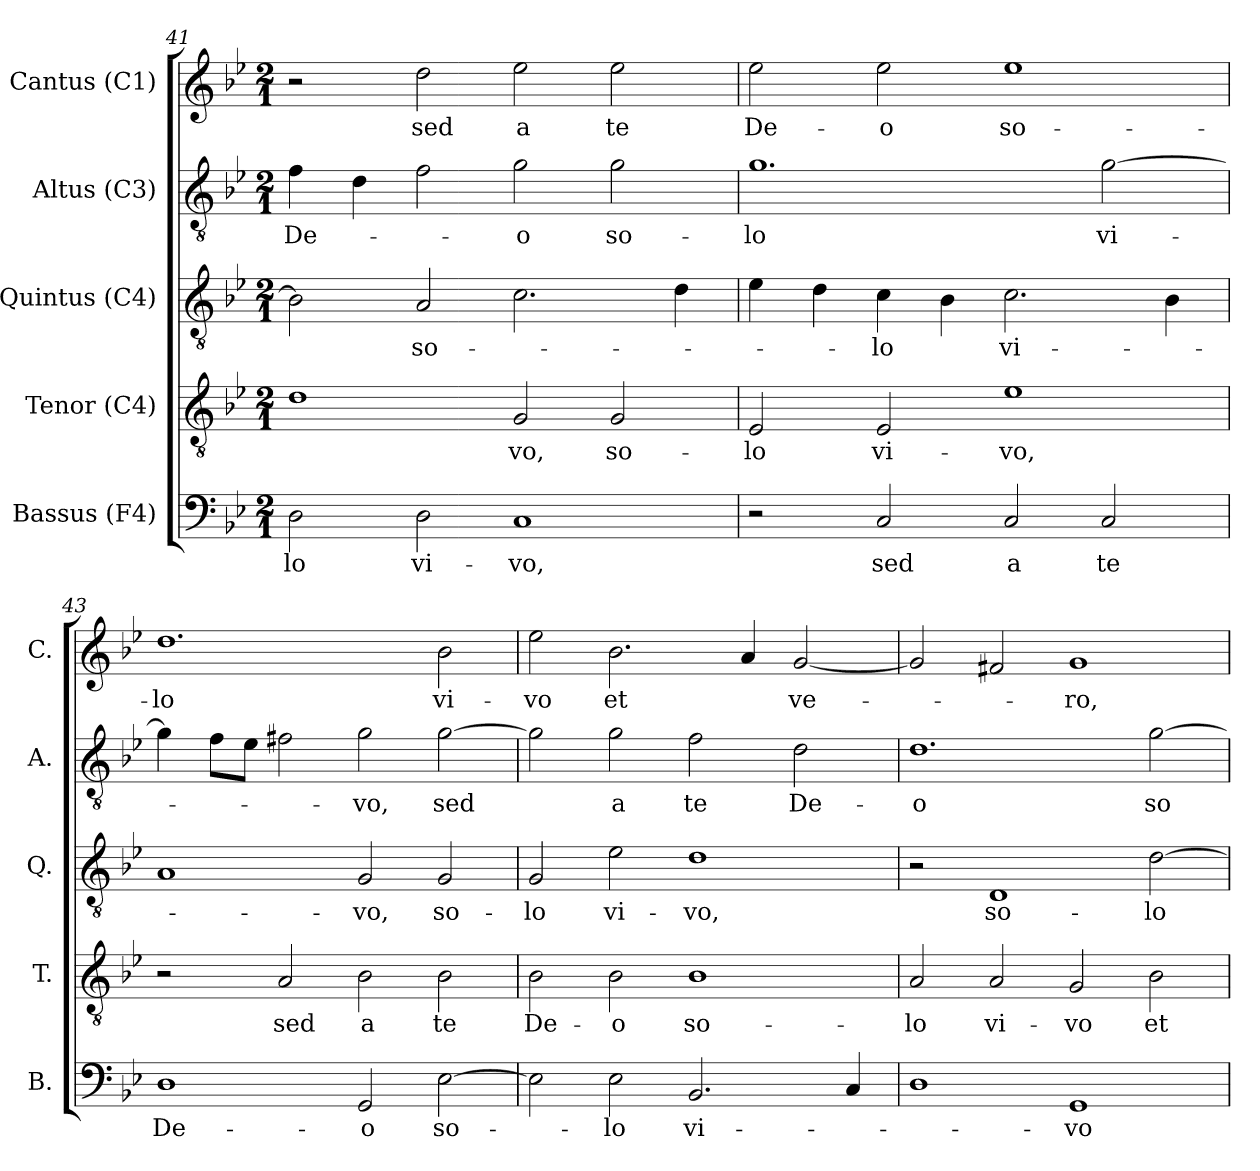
**kern	**text	**kern	**text	**kern	**text	**kern	**text	**kern	**text
*part5	*part5	*part4	*part4	*part3	*part3	*part2	*part2	*part1	*part1
*staff5	*staff5	*staff4	*staff4	*staff3	*staff3	*staff2	*staff2	*staff1	*staff1
*I"Bassus (F4)	*	*I"Tenor (C4)	*	*I"Quintus (C4)	*	*I"Altus (C3)	*	*I"Cantus (C1)	*
*I'B.	*	*I'T.	*	*I'Q.	*	*I'A.	*	*I'C.	*
!!LO:LB:g=z
*clefF4	*	*clefGv2	*	*clefGv2	*	*clefGv2	*	*clefG2	*
*	*	*	*	*ITrd7c12	*	*ITrd7c12	*	*	*
*k[b-e-]	*	*k[b-e-]	*	*k[b-e-]	*	*k[b-e-]	*	*k[b-e-]	*
*B-:	*	*B-:	*	*B-:	*	*B-:	*	*B-:	*
*M2/1	*	*M2/1	*	*M2/1	*	*M2/1	*	*M2/1	*
=41	=41	=41	=41	=41	=41	=41	=41	=41	=41
!	!LO:LY:b:color=#000000	!	!	!	!	!	!	!	!
!	!	!	!	!	!	!	!LO:LY:b:color=#000000	!	!
2Di\	-lo	1di	.	2BB-i\]	.	4Fi\	De-	2r	.
.	.	.	.	.	.	4Di\	.	.	.
!	!LO:LY:b:color=#000000	!	!	!	!	!	!	!	!
!	!	!	!	!	!LO:LY:b:color=#000000	!	!	!	!
!	!	!	!	!	!	!	!	!	!LO:LY:b:color=#000000
2Di\	vi-	.	.	2AAi/	so-	2Fi\	.	2ddi\	sed
!	!LO:LY:b:color=#000000	!	!	!	!	!	!	!	!
!	!	!	!LO:LY:b:color=#000000	!	!	!	!	!	!
!	!	!	!	!	!	!	!LO:LY:b:color=#000000	!	!
!	!	!	!	!	!	!	!	!	!LO:LY:b:color=#000000
1Ci	-vo,	2Gi/	-vo,	2.Ci\	.	2Gi\	-o	2ee-i\	a
!	!	!	!LO:LY:b:color=#000000	!	!	!	!	!	!
!	!	!	!	!	!	!	!LO:LY:b:color=#000000	!	!
!	!	!	!	!	!	!	!	!	!LO:LY:b:color=#000000
.	.	2Gi/	so-	.	.	2Gi\	so-	2ee-i\	te
.	.	.	.	4Di\	.	.	.	.	.
=42	=42	=42	=42	=42	=42	=42	=42	=42	=42
!	!	!	!LO:LY:b:color=#000000	!	!	!	!	!	!
!	!	!	!	!	!	!	!LO:LY:b:color=#000000	!	!
!	!	!	!	!	!	!	!	!	!LO:LY:b:color=#000000
2r	.	2E-i/	-lo	4E-i\	.	1.Gi	-lo	2ee-i\	De-
.	.	.	.	4Di\	.	.	.	.	.
!	!LO:LY:b:color=#000000	!	!	!	!	!	!	!	!
!	!	!	!LO:LY:b:color=#000000	!	!	!	!	!	!
!	!	!	!	!	!LO:LY:b:color=#000000	!	!	!	!
!	!	!	!	!	!	!	!	!	!LO:LY:b:color=#000000
2Ci/	sed	2E-i/	vi-	4Ci\	-lo	.	.	2ee-i\	-o
.	.	.	.	4BB-i\	.	.	.	.	.
!	!LO:LY:b:color=#000000	!	!	!	!	!	!	!	!
!	!	!	!LO:LY:b:color=#000000	!	!	!	!	!	!
!	!	!	!	!	!LO:LY:b:color=#000000	!	!	!	!
!	!	!	!	!	!	!	!	!	!LO:LY:b:color=#000000
2Ci/	a	1e-i	-vo,	2.Ci\	vi-	.	.	1ee-i	so-
!	!LO:LY:b:color=#000000	!	!	!	!	!	!	!	!
!	!	!	!	!	!	!	!LO:LY:b:color=#000000	!	!
2Ci/	te	.	.	.	.	[2Gi\	vi-	.	.
.	.	.	.	4BB-i\	.	.	.	.	.
=43	=43	=43	=43	=43	=43	=43	=43	=43	=43
!	!LO:LY:b:color=#000000	!	!	!	!	!	!	!	!
!	!	!	!	!	!	!	!	!	!LO:LY:b:color=#000000
1Di	De-	2r	.	1AAi	.	4Gi\]	.	1.ddi	-lo
.	.	.	.	.	.	8Fi\L	.	.	.
.	.	.	.	.	.	8E-i\J	.	.	.
!	!	!	!LO:LY:b:color=#000000	!	!	!	!	!	!
.	.	2Ai/	sed	.	.	2F#Xi\	.	.	.
!	!LO:LY:b:color=#000000	!	!	!	!	!	!	!	!
!	!	!	!LO:LY:b:color=#000000	!	!	!	!	!	!
!	!	!	!	!	!LO:LY:b:color=#000000	!	!	!	!
!	!	!	!	!	!	!	!LO:LY:b:color=#000000	!	!
2GGi/	-o	2B-i\	a	2GGi/	-vo,	2Gi\	-vo,	.	.
!	!LO:LY:b:color=#000000	!	!	!	!	!	!	!	!
!	!	!	!LO:LY:b:color=#000000	!	!	!	!	!	!
!	!	!	!	!	!LO:LY:b:color=#000000	!	!	!	!
!	!	!	!	!	!	!	!LO:LY:b:color=#000000	!	!
!	!	!	!	!	!	!	!	!	!LO:LY:b:color=#000000
[2E-i\	so-	2B-i\	te	2GGi/	so-	[2Gi\	sed	2b-i\	vi-
=44	=44	=44	=44	=44	=44	=44	=44	=44	=44
!	!	!	!LO:LY:b:color=#000000	!	!	!	!	!	!
!	!	!	!	!	!LO:LY:b:color=#000000	!	!	!	!
!	!	!	!	!	!	!	!	!	!LO:LY:b:color=#000000
2E-i\]	.	2B-i\	De-	2GGi/	-lo	2Gi\]	.	2ee-i\	-vo
!	!LO:LY:b:color=#000000	!	!	!	!	!	!	!	!
!	!	!	!LO:LY:b:color=#000000	!	!	!	!	!	!
!	!	!	!	!	!LO:LY:b:color=#000000	!	!	!	!
!	!	!	!	!	!	!	!LO:LY:b:color=#000000	!	!
!	!	!	!	!	!	!	!	!	!LO:LY:b:color=#000000
2E-i\	-lo	2B-i\	-o	2E-i\	vi-	2Gi\	a	2.b-i\	et
!	!LO:LY:b:color=#000000	!	!	!	!	!	!	!	!
!	!	!	!LO:LY:b:color=#000000	!	!	!	!	!	!
!	!	!	!	!	!LO:LY:b:color=#000000	!	!	!	!
!	!	!	!	!	!	!	!LO:LY:b:color=#000000	!	!
2.BB-i/	vi-	1B-i	so-	1Di	-vo,	2Fi\	te	.	.
.	.	.	.	.	.	.	.	4ai/	.
!	!	!	!	!	!	!	!LO:LY:b:color=#000000	!	!
!	!	!	!	!	!	!	!	!	!LO:LY:b:color=#000000
.	.	.	.	.	.	2Di\	De-	[2gi/	ve-
4Ci/	.	.	.	.	.	.	.	.	.
=45	=45	=45	=45	=45	=45	=45	=45	=45	=45
!	!	!	!LO:LY:b:color=#000000	!	!	!	!	!	!
!	!	!	!	!	!	!	!LO:LY:b:color=#000000	!	!
1Di	.	2Ai/	-lo	2r	.	1.Di	-o	2gi/]	.
!	!	!	!LO:LY:b:color=#000000	!	!	!	!	!	!
!	!	!	!	!	!LO:LY:b:color=#000000	!	!	!	!
.	.	2Ai/	vi-	1DDi	so-	.	.	2f#Xi/	.
!	!LO:LY:b:color=#000000	!	!	!	!	!	!	!	!
!	!	!	!LO:LY:b:color=#000000	!	!	!	!	!	!
!	!	!	!	!	!	!	!	!	!LO:LY:b:color=#000000
1GGi	-vo	2Gi/	-vo	.	.	.	.	1gi	-ro,
!	!	!	!LO:LY:b:color=#000000	!	!	!	!	!	!
!	!	!	!	!	!LO:LY:b:color=#000000	!	!	!	!
!	!	!	!	!	!	!	!LO:LY:b:color=#000000	!	!
.	.	2B-i\	et	[2Di\	-lo	[2Gi\	so-	.	.
=	=	=	=	=	=	=	=	=	=
*-	*-	*-	*-	*-	*-	*-	*-	*-	*-
